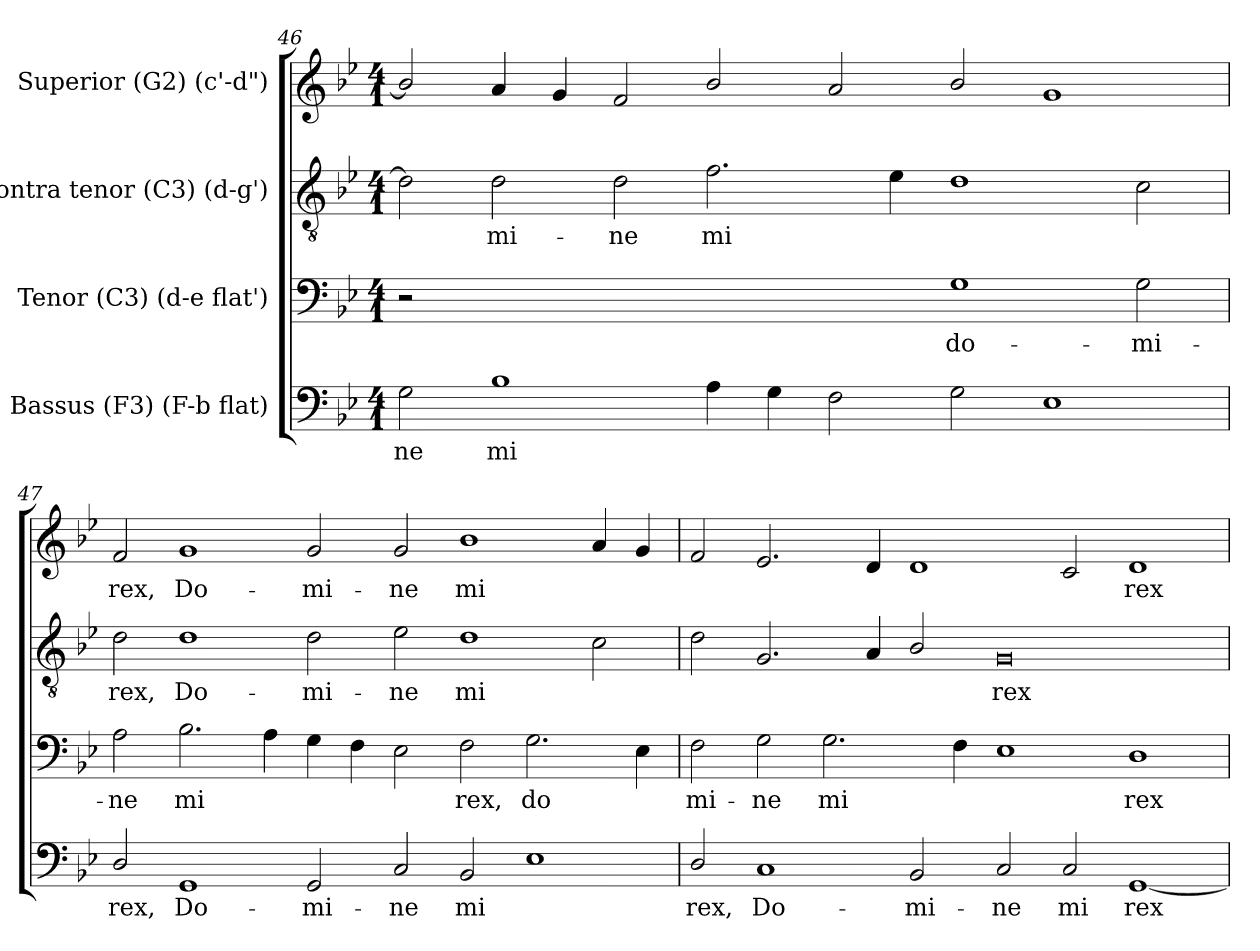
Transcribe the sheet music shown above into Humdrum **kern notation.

**kern	**text	**kern	**text	**kern	**text	**kern	**text
*part4	*part4	*part3	*part3	*part2	*part2	*part1	*part1
*staff4	*staff4	*staff3	*staff3	*staff2	*staff2	*staff1	*staff1
*I"Bassus (F3)  (F-b flat)	*	*I"Tenor (C3)  (d-e flat')	*	*I"Contra tenor (C3)  (d-g')	*	*I"Superior (G2)  (c'-d")	*
*clefF4	*	*clefF4	*	*clefGv2	*	*clefG2	*
*k[b-e-]	*	*k[b-e-]	*	*k[b-e-]	*	*k[b-e-]	*
*B-:	*	*B-:	*	*B-:	*	*B-:	*
*M4/1	*	*M4/1	*	*M4/1	*	*M4/1	*
=46	=46	=46	=46	=46	=46	=46	=46
!	!LO:LY:b:cj	!	!	!	!LO:LY:b:cj	!	!LO:LY:b:cj
2G\	-ne	2r	.	2d\]	--	2b-/]	.
!	!LO:LY:b:cj	!	!	!	!LO:LY:b:cj	!	!LO:LY:b:cj
1B-	mi	0ryy	.	2d\	-mi-	4a/	.
!	!	!	!	!	!	!	!LO:LY:b:cj
.	.	.	.	.	.	4g/	.
!	!	!	!	!	!LO:LY:b:cj	!	!LO:LY:b:cj
.	.	.	.	2d\	-ne	2f/	.
!	!LO:LY:b:cj	!	!	!	!LO:LY:b:cj	!	!LO:LY:b:cj
4A\	.	.	.	2.f\	mi	2b-/	.
!	!LO:LY:b:cj	!	!	!	!	!	!
4G\	.	.	.	.	.	.	.
!	!LO:LY:b:cj	!	!	!	!	!	!LO:LY:b:cj
2F\	.	.	.	.	.	2a/	.
!	!	!	!	!	!LO:LY:b:cj	!	!
.	.	.	.	4e-\	.	.	.
!	!LO:LY:b:cj	!	!LO:LY:b:cj	!	!LO:LY:b:cj	!	!LO:LY:b:cj
2G\	.	1G	do-	1d	.	2b-/	.
!	!LO:LY:b:cj	!	!	!	!	!	!LO:LY:b:cj
1E-	.	.	.	.	.	1g	.
!	!	!	!LO:LY:b:cj	!	!LO:LY:b:cj	!	!
.	.	2G\	-mi-	2c\	.	.	.
!!LO:PB:g=z
=47	=47	=47	=47	=47	=47	=47	=47
!	!LO:LY:b:cj	!	!LO:LY:b:cj	!	!LO:LY:b:cj	!	!LO:LY:b:cj
2D/	rex,	2A\	-ne	2d\	rex,	2f/	rex,
!	!LO:LY:b:cj	!	!LO:LY:b:cj	!	!LO:LY:b:cj	!	!LO:LY:b:cj
1GG	Do-	2.B-\	mi	1d	Do-	1g	Do-
!	!	!	!LO:LY:b:cj	!	!	!	!
.	.	4A\	.	.	.	.	.
!	!LO:LY:b:cj	!	!LO:LY:b:cj	!	!LO:LY:b:cj	!	!LO:LY:b:cj
2GG/	-mi-	4G\	.	2d\	-mi-	2g/	-mi-
!	!	!	!LO:LY:b:cj	!	!	!	!
.	.	4F\	.	.	.	.	.
!	!LO:LY:b:cj	!	!LO:LY:b:cj	!	!LO:LY:b:cj	!	!LO:LY:b:cj
2C/	-ne	2E-\	.	2e-\	-ne	2g/	-ne
!	!LO:LY:b:cj	!	!LO:LY:b:cj	!	!LO:LY:b:cj	!	!LO:LY:b:cj
2BB-/	mi	2F\	rex,	1d	mi	1b-	mi
!	!LO:LY:b:cj	!	!LO:LY:b:cj	!	!	!	!
1E-	.	2.G\	do-	.	.	.	.
!	!	!	!	!	!LO:LY:b:cj	!	!LO:LY:b:cj
.	.	.	.	2c\	.	4a/	.
!	!	!	!LO:LY:b:cj	!	!	!	!LO:LY:b:cj
.	.	4E-\	--	.	.	4g/	.
=48	=48	=48	=48	=48	=48	=48	=48
!	!LO:LY:b:cj	!	!LO:LY:b:cj	!	!LO:LY:b:cj	!	!LO:LY:b:cj
2D/	rex,	2F\	-mi-	2d\	.	2f/	.
!	!LO:LY:b:cj	!	!LO:LY:b:cj	!	!LO:LY:b:cj	!	!LO:LY:b:cj
1C	Do-	2G\	-ne	2.G/	.	2.e-/	.
!	!	!	!LO:LY:b:cj	!	!	!	!
.	.	2.G\	mi	.	.	.	.
!	!	!	!	!	!LO:LY:b:cj	!	!LO:LY:b:cj
.	.	.	.	4A/	.	4d/	.
!	!LO:LY:b:cj	!	!	!	!LO:LY:b:cj	!	!LO:LY:b:cj
2BB-/	-mi-	.	.	2B-/	.	1d	.
!	!	!	!LO:LY:b:cj	!	!	!	!
.	.	4F\	.	.	.	.	.
!	!LO:LY:b:cj	!	!LO:LY:b:cj	!	!LO:LY:b:cj	!	!
2C/	-ne	1E-	.	0G	rex	.	.
!	!LO:LY:b:cj	!	!	!	!	!	!LO:LY:b:cj
2C/	mi	.	.	.	.	2c/	.
!	!LO:LY:b:cj	!	!LO:LY:b:cj	!	!	!	!LO:LY:b:cj
[>1GG	rex	1D	rex	.	.	1d	rex
=	=	=	=	=	=	=	=
*-	*-	*-	*-	*-	*-	*-	*-
